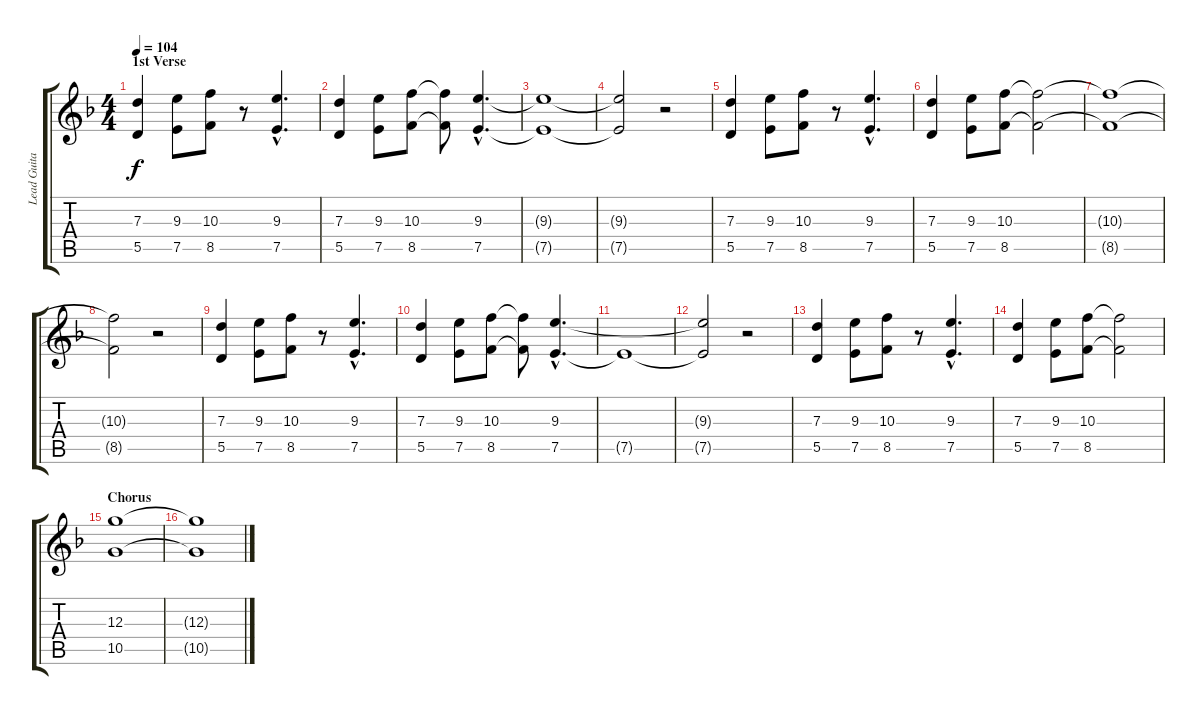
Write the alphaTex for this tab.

\track ("Lead Guitar ( David Gilmour )" "Lead Guita") {instrument overdrivenguitar}
\staff {score tabs}
\tuning (E4 B3 G3 D3 A2 E2) {hide}
\ts (4 4)
\section ("" "1st Verse")
\tempo 104
\clef g2
\ks dminor
(7.3 5.5).4{dy f instrument overdrivenguitar} (9.3 7.5).8 (10.3 8.5).8 r.8 (9.3{hac} 7.5{hac}).4{d} |
(7.3 5.5).4 (9.3 7.5).8 (10.3 8.5).8 (10.3{t} 8.5{t}).8 (9.3{hac} 7.5{hac}).4{d} |
(9.3{t} 7.5{t}).1 |
(9.3{t} 7.5{t}).2 r.2 |
(7.3 5.5).4 (9.3 7.5).8 (10.3 8.5).8 r.8 (9.3{hac} 7.5{hac}).4{d} |
(7.3 5.5).4 (9.3 7.5).8 (10.3 8.5).8 (10.3{t} 8.5{t}).2 |
(10.3{t} 8.5{t}).1 |
(10.3{t} 8.5{t}).2 r.2 |
(7.3 5.5).4 (9.3 7.5).8 (10.3 8.5).8 r.8 (9.3{hac} 7.5{hac}).4{d} |
(7.3 5.5).4 (9.3 7.5).8 (10.3 8.5).8 (10.3{t} 8.5{t}).8 (9.3{hac} 7.5{hac}).4{d} |
7.5{t}.1 |
(9.3{t} 7.5{t}).2 r.2 |
(7.3 5.5).4 (9.3 7.5).8 (10.3 8.5).8 r.8 (9.3{hac} 7.5{hac}).4{d} |
(7.3 5.5).4 (9.3 7.5).8 (10.3 8.5).8 (10.3{t} 8.5{t}).2 |
\section ("" "Chorus")
(12.3 10.5).1 |
(12.3{t} 10.5{t}).1
